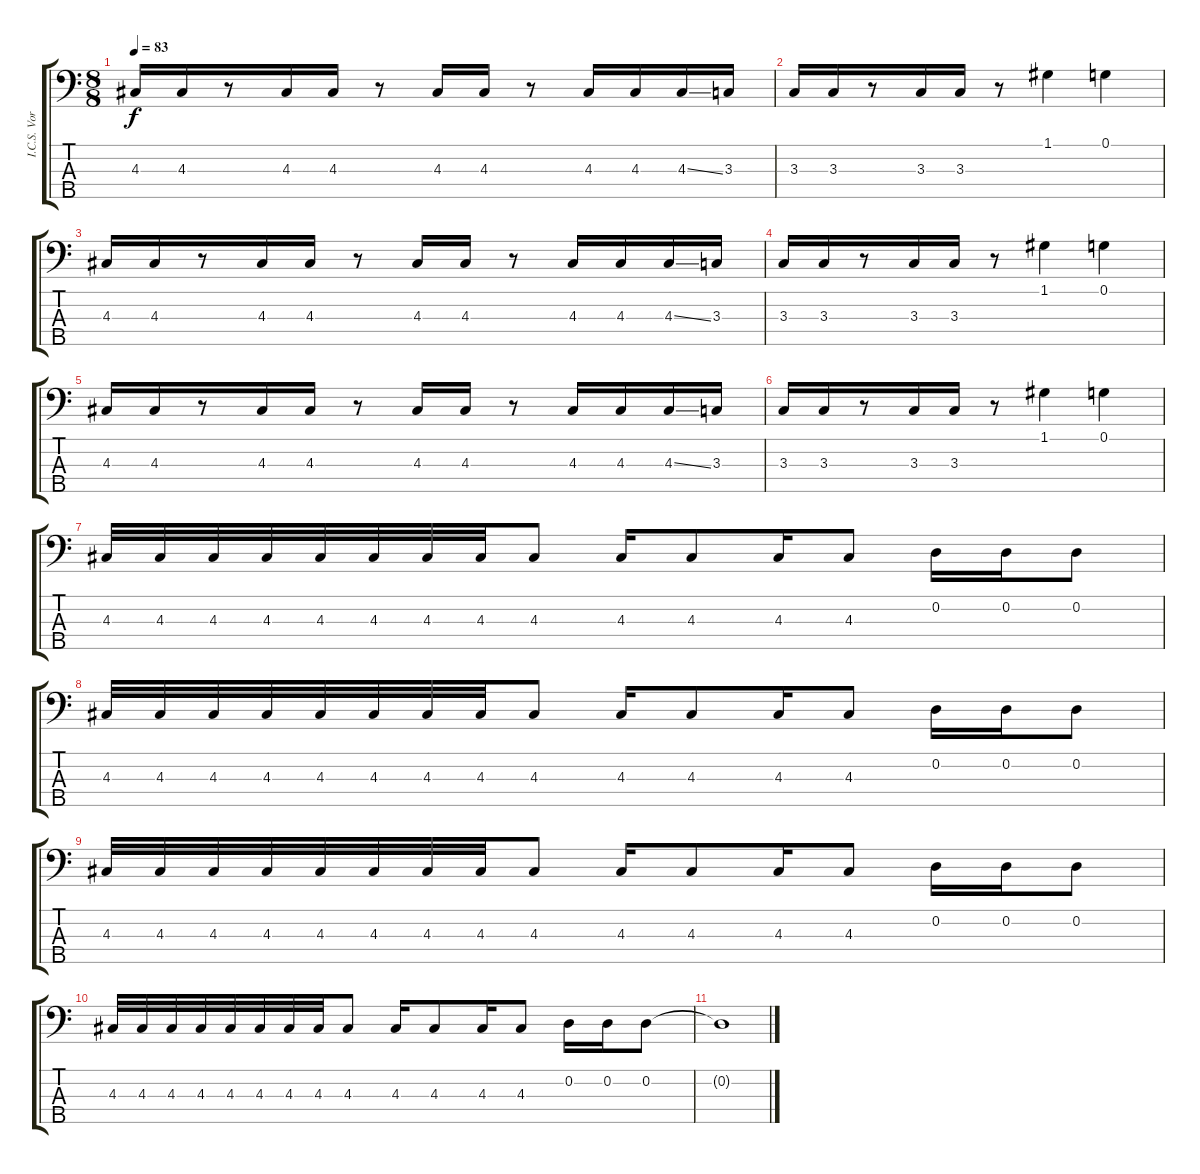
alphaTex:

\track ("I.C.S. Vortex" "I.C.S. Vor") {instrument electricbasspick}
\staff {score tabs}
\tuning (G2 D2 A1 E1 B0) {hide}
\ts (8 8)
\tempo 83
\clef f4
\ks c
4.3.16{dy f} 4.3.16 r.8 4.3.16 4.3.16 r.8 4.3.16 4.3.16 r.8 4.3.16 4.3.16 4.3{ss}.16 3.3.16 |
3.3.16 3.3.16 r.8 3.3.16 3.3.16 r.8 1.1.4 0.1.4 |
4.3.16 4.3.16 r.8 4.3.16 4.3.16 r.8 4.3.16 4.3.16 r.8 4.3.16 4.3.16 4.3{ss}.16 3.3.16 |
3.3.16 3.3.16 r.8 3.3.16 3.3.16 r.8 1.1.4 0.1.4 |
4.3.16 4.3.16 r.8 4.3.16 4.3.16 r.8 4.3.16 4.3.16 r.8 4.3.16 4.3.16 4.3{ss}.16 3.3.16 |
3.3.16 3.3.16 r.8 3.3.16 3.3.16 r.8 1.1.4 0.1.4 |
4.3.32 4.3.32 4.3.32 4.3.32 4.3.32 4.3.32 4.3.32 4.3.32 4.3.8 4.3.16 4.3.8 4.3.16 4.3.8 0.2.16 0.2.16 0.2.8 |
4.3.32 4.3.32 4.3.32 4.3.32 4.3.32 4.3.32 4.3.32 4.3.32 4.3.8 4.3.16 4.3.8 4.3.16 4.3.8 0.2.16 0.2.16 0.2.8 |
4.3.32 4.3.32 4.3.32 4.3.32 4.3.32 4.3.32 4.3.32 4.3.32 4.3.8 4.3.16 4.3.8 4.3.16 4.3.8 0.2.16 0.2.16 0.2.8 |
4.3.32 4.3.32 4.3.32 4.3.32 4.3.32 4.3.32 4.3.32 4.3.32 4.3.8 4.3.16 4.3.8 4.3.16 4.3.8 0.2.16 0.2.16 0.2.8 |
0.2{t}.1
